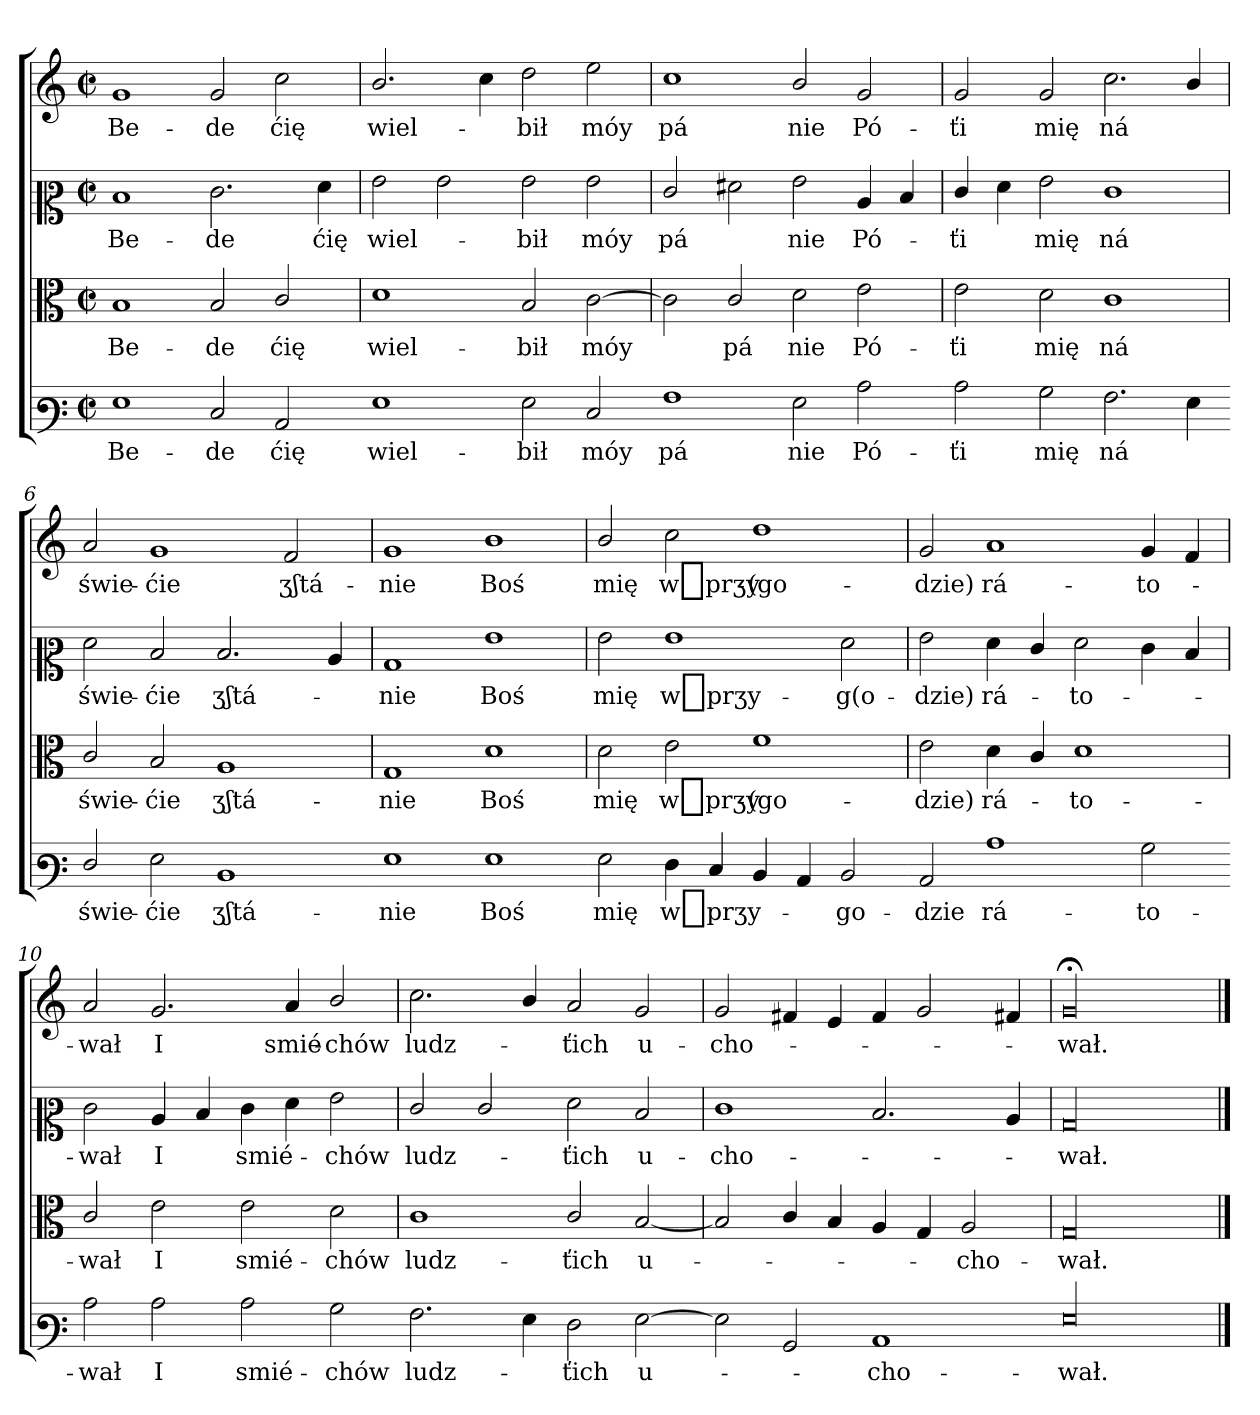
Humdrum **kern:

**kern	**text	**kern	**text	**kern	**text	**kern	**text
*part4	*part4	*part3	*part3	*part2	*part2	*part1	*part1
*staff4	*staff4	*staff3	*staff3	*staff2	*staff2	*staff1	*staff1
*clefF3	*	*clefC3	*	*clefC2	*	*clefG2	*
*k[]	*	*k[]	*	*k[]	*	*k[]	*
*M4/2	*	*M4/2	*	*M4/2	*	*M4/2	*
*met(c|)	*	*met(c|)	*	*met(c|)	*	*met(c|)	*
=	=	=	=	=	=	=	=
1G	Be-	1B	Be-	1d	Be-	1g	Be-
2E	-de	2B	-de	2.e	-de	2g	-de
2C	ćię	2c/	ćię	.	.	2cc	ćię
.	.	.	.	4f	ćię	.	.
=3-	=3	=3	=3	=3	=3	=3	=3
1G	wiel-	1d	wiel-	2g	wiel-	2.b/	wiel-
.	.	.	.	2g	.	.	.
.	.	.	.	.	.	4cc	.
2G	-bił	2B	-bił	2g	-bił	2dd	-bił
2E	móy	[2c	móy	2g	móy	2ee	móy
=4-	=4	=4	=4	=4	=4	=4	=4
1A	pá	2c]	.	2e/	pá	1cc	pá
.	.	2c/	pá	2f#X	.	.	.
2G	-nie	2d	-nie	2g	-nie	2b/	-nie
2c	Pó-	2e	Pó-	4c	Pó-	2g	Pó-
.	.	.	.	4d	.	.	.
=5-	=5	=5	=5	=5	=5	=5	=5
2c	-ťi	2e	-ťi	4e/	-ťi	2g	-ťi
.	.	.	.	4f\	.	.	.
2B	mię	2d	mię	2g	mię	2g	mię
2.A	ná	1c	ná	1e	ná	2.cc	ná
4G	.	.	.	.	.	4b/	.
=6-	=6	=6	=6	=6	=6	=6	=6
2F/	świe-	2c/	świe-	2f	świe-	2a	świe-
2G	-ćie	2B	-ćie	2d	-ćie	1g	-ćie
1D	ӡʃtá-	1A	ӡʃtá-	2.d	ӡʃtá-	.	.
.	.	.	.	.	.	2f	ӡʃtá-
.	.	.	.	4c	.	.	.
=7-	=7	=7	=7	=7	=7	=7	=7
1G	-nie	1G	-nie	1B	-nie	1g	-nie
1G	Boś	1d	Boś	1g	Boś	1b	Boś
=8-	=8	=8	=8	=8	=8	=8	=8
2G	mię	2d	mię	2g	mię	2b/	mię
4F	w_prӡy-	2e	w_prӡy-	1g	w_prӡy-	2cc	w_prӡy-
4E	.	.	.	.	.	.	.
4D	.	1f	-(go-	.	.	1dd	-(go-
4C	.	.	.	.	.	.	.
2D	-go-	.	.	2f	-g(o-	.	.
=9-	=9	=9	=9	=9	=9	=9	=9
2C	-dzie	2e	-dzie)	2g	-dzie)	2g	-dzie)
1c	rá-	4d	rá-	4f\	rá-	1a	rá-
.	.	4c/	.	4e/	.	.	.
.	.	1d	-to-	2f	-to-	.	.
2B	-to-	.	.	4e	.	4g	-to-
.	.	.	.	4d	.	4f	.
=10-	=10	=10	=10	=10	=10	=10	=10
2c	-wał	2c/	-wał	2e	-wał	2a	-wał
2c	I	2e	I	4c	I	2.g	I
.	.	.	.	4d	.	.	.
2c	smié-	2e	smié-	4e	smié-	.	.
.	.	.	.	4f	.	4a	smié-
2B	-chów	2d	-chów	2g	-chów	2b/	-chów
=11-	=11	=11	=11	=11	=11	=11	=11
2.A	ludz-	1c	ludz-	2e/	ludz-	2.cc	ludz-
.	.	.	.	2e/	.	.	.
4G	.	.	.	.	.	4b/	.
2F	-ťich	2c/	-ťich	2f	-ťich	2a	-ťich
[2G	u-	[2B	u-	2d	u-	2g	u-
=12-	=12	=12	=12	=12	=12	=12	=12
2G]	.	2B]	.	1e	-cho-	2g	-cho-
2BB	.	4c/	.	.	.	4f#X	.
.	.	4B	.	.	.	4e	.
1C	-cho-	4A	.	2.d	.	4f#	.
.	.	4G	.	.	.	2g	.
.	.	2A	-cho-	.	.	.	.
.	.	.	.	4c	.	4f#X	.
=13-	=13	=13	=13	=13	=13	=13	=13
!LO:N:vis=00	!	!LO:N:vis=00	!	!LO:N:vis=00	!	!LO:N:vis=00	!
0G/	-wał.	0G/	-wał.	0B	-wał.	0g;<	-wał.
==	==	==	==	==	==	==	==
*-	*-	*-	*-	*-	*-	*-	*-
